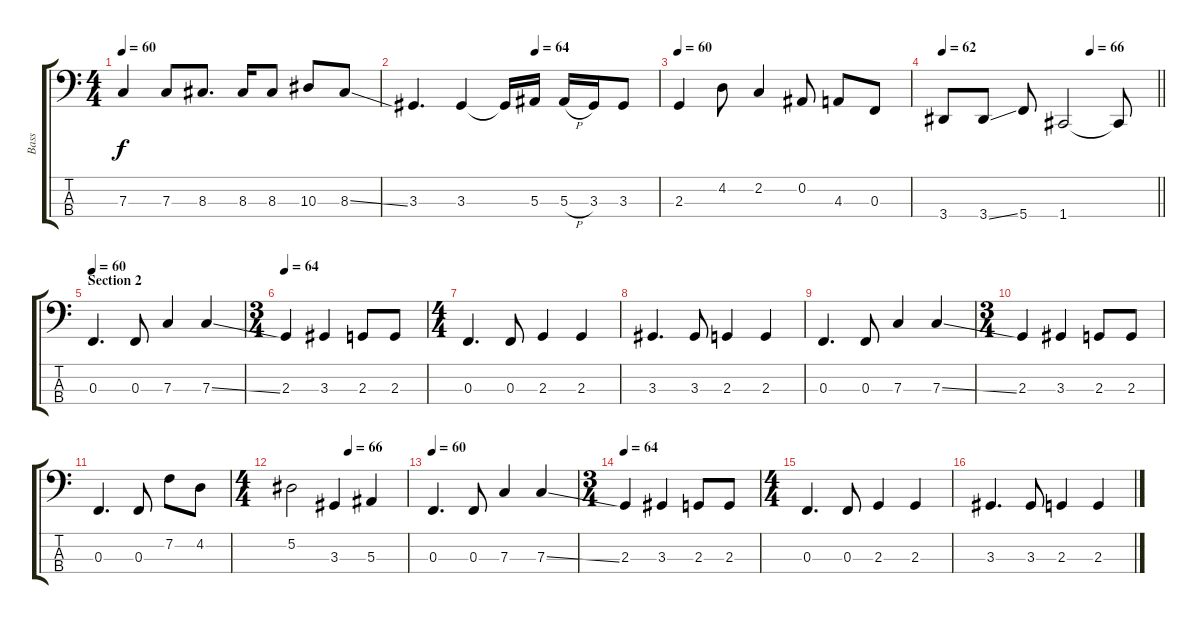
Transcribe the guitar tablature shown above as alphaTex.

\track ("Bass" "Bass") {instrument electricbasspick}
\staff {score tabs}
\tuning (Eb2 Bb1 F1 C1) {hide}
\ts (4 4)
\tempo 60
\clef f4
\ks c
7.3.4{dy f} 7.3.8 8.3.8{d} 8.3.16 8.3.8 10.3.8 8.3{ss}.8 |
\tempo (64 0.5)
3.3.4{d} 3.3.4 3.3{t}.16 5.3.16 5.3{h}.16 3.3.16 3.3.8 |
\tempo 60
2.3.4 4.2.8 2.2.4 0.2.8 4.3.8 0.3.8 |
\tempo 62
\tempo (66 0.6875)
\barLineRight lightlight
3.4.8 3.4{ss}.8 5.4.8 1.4.2 1.4{t}.8 |
\section ("" "Section 2")
\tempo 60
0.3.4{d} 0.3.8 7.3.4 7.3{ss}.4 |
\ts (3 4)
\tempo 64
2.3.4 3.3.4 2.3.8 2.3.8 |
\ts (4 4)
0.3.4{d} 0.3.8 2.3.4 2.3.4 |
3.3.4{d} 3.3.8 2.3.4 2.3.4 |
0.3.4{d} 0.3.8 7.3.4 7.3{ss}.4 |
\ts (3 4)
2.3.4 3.3.4 2.3.8 2.3.8 |
0.3.4{d} 0.3.8 7.2.8 4.2.8 |
\ts (4 4)
\tempo (66 0.5)
5.2.2 3.3.4 5.3.4 |
\tempo 60
0.3.4{d} 0.3.8 7.3.4 7.3{ss}.4 |
\ts (3 4)
\tempo 64
2.3.4 3.3.4 2.3.8 2.3.8 |
\ts (4 4)
0.3.4{d} 0.3.8 2.3.4 2.3.4 |
3.3.4{d} 3.3.8 2.3.4 2.3.4
